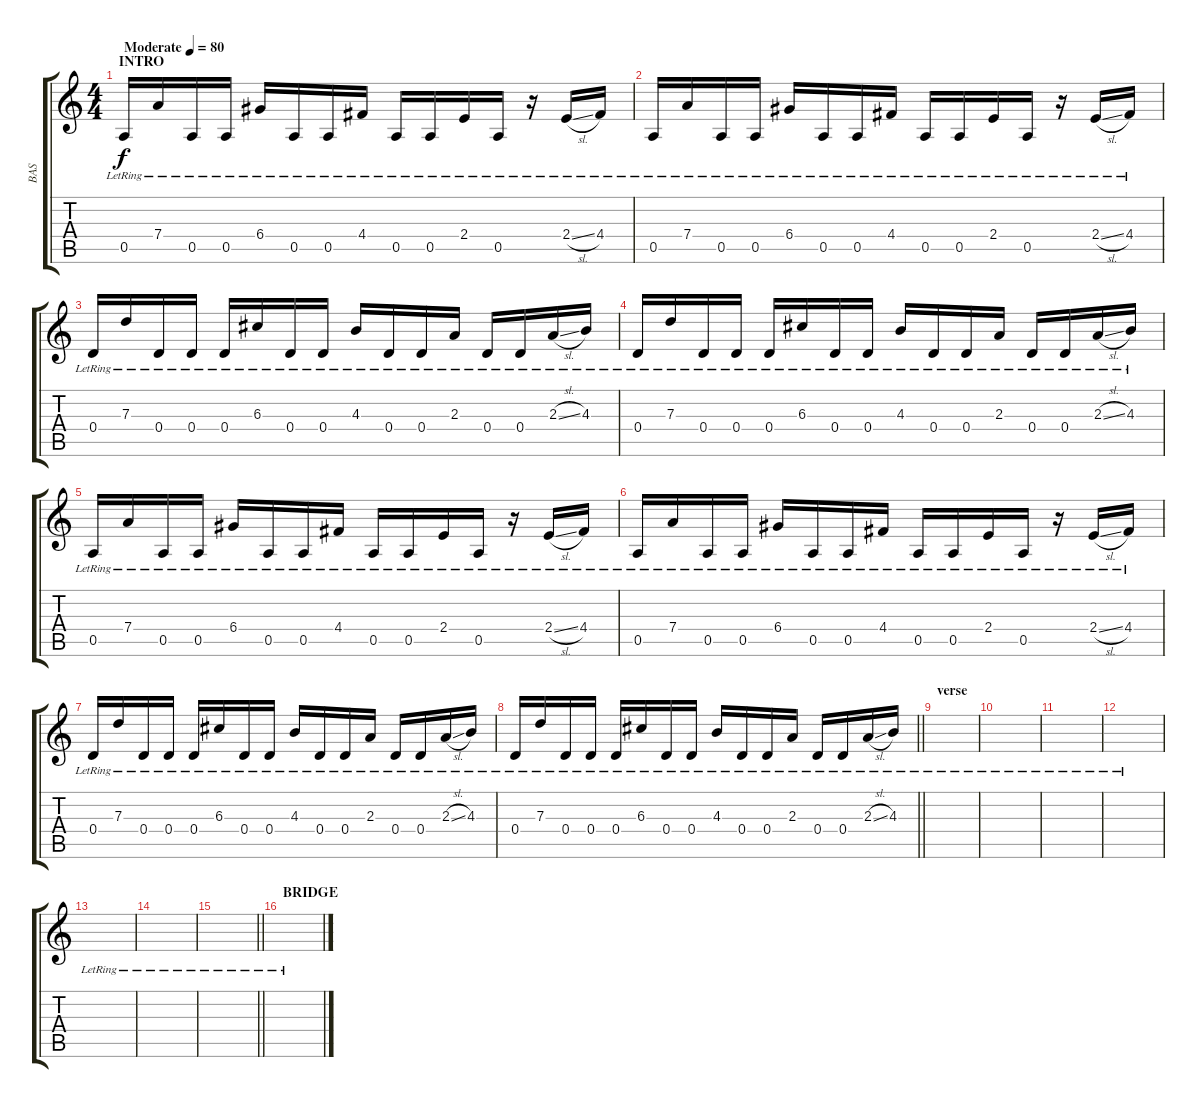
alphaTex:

\track ("BAS" "BAS") {instrument electricbassfinger}
\staff {score tabs}
\tuning (E4 B3 G3 D3 A2 E2) {hide}
\ts (4 4)
\section ("" "INTRO")
\tempo (80 "Moderate")
\clef g2
\ks c
0.5{lr}.16{dy f instrument electricbassfinger} 7.4{lr}.16 0.5{lr}.16 0.5{lr}.16 6.4{lr}.16 0.5{lr}.16 0.5{lr}.16 4.4{lr}.16 0.5{lr}.16 0.5{lr}.16 2.4{lr}.16 0.5{lr}.16 r.16 2.4{sl lr}.16 4.4{lr}.16 |
0.5{lr}.16 7.4{lr}.16 0.5{lr}.16 0.5{lr}.16 6.4{lr}.16 0.5{lr}.16 0.5{lr}.16 4.4{lr}.16 0.5{lr}.16 0.5{lr}.16 2.4{lr}.16 0.5{lr}.16 r.16 2.4{sl lr}.16 4.4{lr}.16 |
0.4{lr}.16 7.3{lr}.16 0.4{lr}.16 0.4{lr}.16 0.4{lr}.16 6.3{lr}.16 0.4{lr}.16 0.4{lr}.16 4.3{lr}.16 0.4{lr}.16 0.4{lr}.16 2.3{lr}.16 0.4{lr}.16 0.4{lr}.16 2.3{sl lr}.16 4.3{lr}.16 |
0.4{lr}.16 7.3{lr}.16 0.4{lr}.16 0.4{lr}.16 0.4{lr}.16 6.3{lr}.16 0.4{lr}.16 0.4{lr}.16 4.3{lr}.16 0.4{lr}.16 0.4{lr}.16 2.3{lr}.16 0.4{lr}.16 0.4{lr}.16 2.3{sl lr}.16 4.3{lr}.16 |
0.5{lr}.16 7.4{lr}.16 0.5{lr}.16 0.5{lr}.16 6.4{lr}.16 0.5{lr}.16 0.5{lr}.16 4.4{lr}.16 0.5{lr}.16 0.5{lr}.16 2.4{lr}.16 0.5{lr}.16 r.16 2.4{sl lr}.16 4.4{lr}.16 |
0.5{lr}.16 7.4{lr}.16 0.5{lr}.16 0.5{lr}.16 6.4{lr}.16 0.5{lr}.16 0.5{lr}.16 4.4{lr}.16 0.5{lr}.16 0.5{lr}.16 2.4{lr}.16 0.5{lr}.16 r.16 2.4{sl lr}.16 4.4{lr}.16 |
0.4{lr}.16 7.3{lr}.16 0.4{lr}.16 0.4{lr}.16 0.4{lr}.16 6.3{lr}.16 0.4{lr}.16 0.4{lr}.16 4.3{lr}.16 0.4{lr}.16 0.4{lr}.16 2.3{lr}.16 0.4{lr}.16 0.4{lr}.16 2.3{sl lr}.16 4.3{lr}.16 |
\barLineRight lightlight
0.4{lr}.16 7.3{lr}.16 0.4{lr}.16 0.4{lr}.16 0.4{lr}.16 6.3{lr}.16 0.4{lr}.16 0.4{lr}.16 4.3{lr}.16 0.4{lr}.16 0.4{lr}.16 2.3{lr}.16 0.4{lr}.16 0.4{lr}.16 2.3{sl lr}.16 4.3{lr}.16 |
\section ("" "verse")
|
|
|
|
|
|
\barLineRight lightlight
|
\section ("" "BRIDGE")
